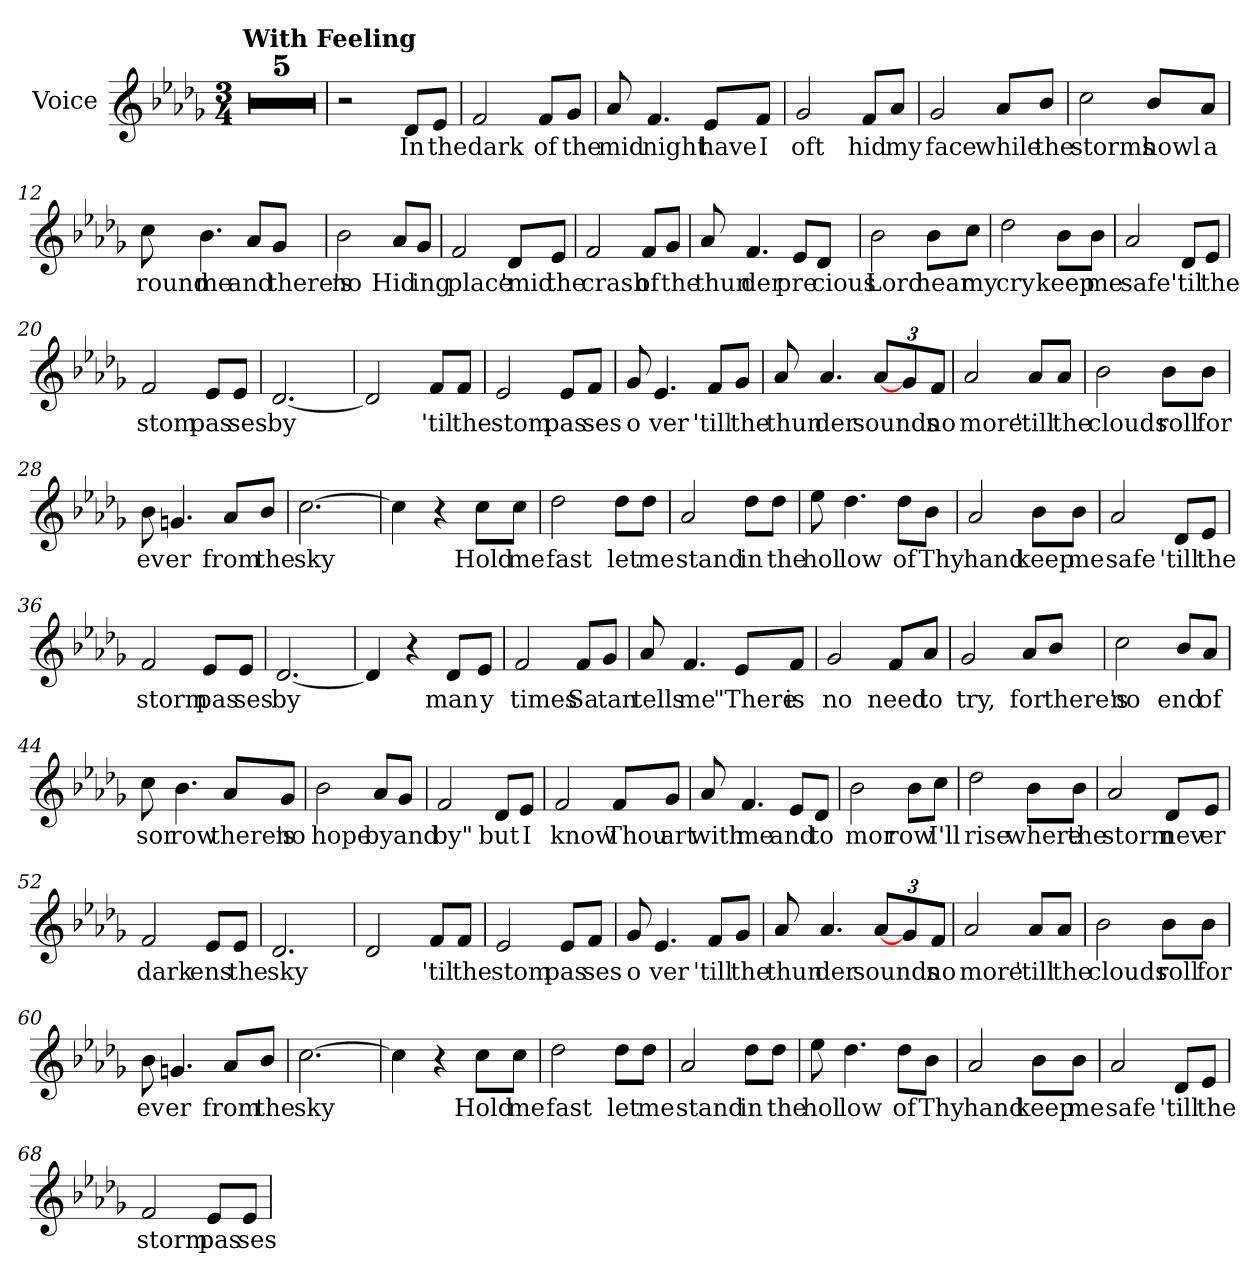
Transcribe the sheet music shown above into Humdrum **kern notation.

**kern	**text
*part1	*part1
*staff1	*staff1
*I"Voice	*
*I'V	*
*clefG2	*
*k[b-e-a-d-g-]	*
*D-:	*
*M3/4	*
*MM85	*
=1	=1
!LO:TX:a:B:t=With Feeling	!
2.r	.
=2	=2
2.r	.
=3	=3
2.r	.
=4	=4
2.r	.
=5	=5
2.r	.
=6	=6
2r	.
!	!LO:LY:b
8d-/L	In
!	!LO:LY:b
8e-/J	the
=7	=7
!	!LO:LY:b
2f/	dark
!	!LO:LY:b
8f/L	of
!	!LO:LY:b
8g-/J	the
=8	=8
!	!LO:LY:b
8a-/	mid
!	!LO:LY:b
4.f/	night
!	!LO:LY:b
8e-/L	have
!	!LO:LY:b
8f/J	I
=9	=9
!	!LO:LY:b
2g-/	oft
!	!LO:LY:b
8f/L	hid
!	!LO:LY:b
8a-/J	my
!!LO:LB:g=z
=10	=10
!	!LO:LY:b
2g-/	face
!	!LO:LY:b
8a-/L	while
!	!LO:LY:b
8b-/J	the
=11	=11
!	!LO:LY:b
2cc\	storms
!	!LO:LY:b
8b-/L	howl
!	!LO:LY:b
8a-/J	a
=12	=12
!	!LO:LY:b
8cc\	round
!	!LO:LY:b
4.b-\	me
!	!LO:LY:b
8a-/L	and
!	!LO:LY:b
8g-/J	there's
=13	=13
!	!LO:LY:b
2b-\	no
!	!LO:LY:b
8a-/L	Hid
!	!LO:LY:b
8g-/J	ing
=14	=14
!	!LO:LY:b
2f/	place
!	!LO:LY:b
8d-/L	'mid
!	!LO:LY:b
8e-/J	the
=15	=15
!	!LO:LY:b
2f/	crash
!	!LO:LY:b
8f/L	of
!	!LO:LY:b
8g-/J	the
!!LO:LB:g=z
=16	=16
!	!LO:LY:b
8a-/	thun
!	!LO:LY:b
4.f/	der
!	!LO:LY:b
8e-/L	pre
!	!LO:LY:b
8d-/J	cious
=17	=17
!	!LO:LY:b
2b-\	Lord
!	!LO:LY:b
8b-\L	hear
!	!LO:LY:b
8cc\J	my
=18	=18
!	!LO:LY:b
2dd-\	cry
!	!LO:LY:b
8b-\L	keep
!	!LO:LY:b
8b-\J	me
=19	=19
!	!LO:LY:b
2a-/	safe
!	!LO:LY:b
8d-/L	'til
!	!LO:LY:b
8e-/J	the
=20	=20
!	!LO:LY:b
2f/	stom
!	!LO:LY:b
8e-/L	pas
!	!LO:LY:b
8e-/J	ses
=21	=21
!	!LO:LY:b
[2.d-/	by
!!LO:LB:g=z
=22	=22
2d-/]	.
!	!LO:LY:b
8f/L	'til
!	!LO:LY:b
8f/J	the
=23	=23
!	!LO:LY:b
2e-/	stom
!	!LO:LY:b
8e-/L	pas
!	!LO:LY:b
8f/J	ses
=24	=24
!	!LO:LY:b
8g-/	o
!	!LO:LY:b
4.e-/	ver
!	!LO:LY:b
8f/L	'till
!	!LO:LY:b
8g-/J	the
=25	=25
!	!LO:LY:b
8a-/	thun
!	!LO:LY:b
4.a-/	der
!	!LO:LY:b
[12a-/L	sounds
12g-/	.
!	!LO:LY:b
12f/J	no
=26	=26
!	!LO:LY:b
2a-/	more
!	!LO:LY:b
8a-/L	'till
!	!LO:LY:b
8a-/J	the
!!LO:LB:g=z
=27	=27
!	!LO:LY:b
2b-\	clouds
!	!LO:LY:b
8b-\L	roll
!	!LO:LY:b
8b-\J	for
=28	=28
!	!LO:LY:b
8b-\	ev
!	!LO:LY:b
4.gn/	er
!	!LO:LY:b
8a-/L	from
!	!LO:LY:b
8b-/J	the
=29	=29
!	!LO:LY:b
[2.cc\	sky
=30	=30
4cc\]	.
4r	.
!	!LO:LY:b
8cc\L	Hold
!	!LO:LY:b
8cc\J	me
=31	=31
!	!LO:LY:b
2dd-\	fast
!	!LO:LY:b
8dd-\L	let
!	!LO:LY:b
8dd-\J	me
=32	=32
!	!LO:LY:b
2a-/	stand
!	!LO:LY:b
8dd-\L	in
!	!LO:LY:b
8dd-\J	the
!!LO:LB:g=z
=33	=33
!	!LO:LY:b
8ee-\	hol
!	!LO:LY:b
4.dd-\	low
!	!LO:LY:b
8dd-\L	of
!	!LO:LY:b
8b-\J	Thy
=34	=34
!	!LO:LY:b
2a-/	hand
!	!LO:LY:b
8b-\L	keep
!	!LO:LY:b
8b-\J	me
=35	=35
!	!LO:LY:b
2a-/	safe
!	!LO:LY:b
8d-/L	'till
!	!LO:LY:b
8e-/J	the
=36	=36
!	!LO:LY:b
2f/	storm
!	!LO:LY:b
8e-/L	pas
!	!LO:LY:b
8e-/J	ses
=37	=37
!	!LO:LY:b
[2.d-/	by
=38	=38
4d-/]	.
4r	.
!	!LO:LY:b
8d-/L	man
!	!LO:LY:b
8e-/J	y
!!LO:LB:g=z
=39	=39
!	!LO:LY:b
2f/	times
!	!LO:LY:b
8f/L	Sa
!	!LO:LY:b
8g-/J	tan
=40	=40
!	!LO:LY:b
8a-/	tells
!	!LO:LY:b
4.f/	me
!	!LO:LY:b
8e-/L	"There
!	!LO:LY:b
8f/J	is
=41	=41
!	!LO:LY:b
2g-/	no
!	!LO:LY:b
8f/L	need
!	!LO:LY:b
8a-/J	to
=42	=42
!	!LO:LY:b
2g-/	try,
!	!LO:LY:b
8a-/L	for
!	!LO:LY:b
8b-/J	there's
=43	=43
!	!LO:LY:b
2cc\	no
!	!LO:LY:b
8b-/L	end
!	!LO:LY:b
8a-/J	of
=44	=44
!	!LO:LY:b
8cc\	sor
!	!LO:LY:b
4.b-\	row
!	!LO:LY:b
8a-/L	there's
!	!LO:LY:b
8g-/J	no
!!LO:LB:g=z
=45	=45
!	!LO:LY:b
2b-\	hope
!	!LO:LY:b
8a-/L	by
!	!LO:LY:b
8g-/J	and
=46	=46
!	!LO:LY:b
2f/	by"
!	!LO:LY:b
8d-/L	but
!	!LO:LY:b
8e-/J	I
=47	=47
!	!LO:LY:b
2f/	know
!	!LO:LY:b
8f/L	Thou
!	!LO:LY:b
8g-/J	art
=48	=48
!	!LO:LY:b
8a-/	with
!	!LO:LY:b
4.f/	me
!	!LO:LY:b
8e-/L	and
!	!LO:LY:b
8d-/J	to
=49	=49
!	!LO:LY:b
2b-\	mor
!	!LO:LY:b
8b-\L	row
!	!LO:LY:b
8cc\J	I'll
=50	=50
!	!LO:LY:b
2dd-\	rise
!	!LO:LY:b
8b-\L	where
!	!LO:LY:b
8b-\J	the
!!LO:PB:g=z
=51	=51
!	!LO:LY:b
2a-/	storm
!	!LO:LY:b
8d-/L	nev
!	!LO:LY:b
8e-/J	er
=52	=52
!	!LO:LY:b
2f/	dark
!	!LO:LY:b
8e-/L	ens
!	!LO:LY:b
8e-/J	the
=53	=53
!	!LO:LY:b
2.d-/	sky
=54	=54
2d-/	.
!	!LO:LY:b
8f/L	'til
!	!LO:LY:b
8f/J	the
=55	=55
!	!LO:LY:b
2e-/	stom
!	!LO:LY:b
8e-/L	pas
!	!LO:LY:b
8f/J	ses
=56	=56
!	!LO:LY:b
8g-/	o
!	!LO:LY:b
4.e-/	ver
!	!LO:LY:b
8f/L	'till
!	!LO:LY:b
8g-/J	the
!!LO:LB:g=z
=57	=57
!	!LO:LY:b
8a-/	thun
!	!LO:LY:b
4.a-/	der
!	!LO:LY:b
[12a-/L	sounds
12g-/	.
!	!LO:LY:b
12f/J	no
=58	=58
!	!LO:LY:b
2a-/	more
!	!LO:LY:b
8a-/L	'till
!	!LO:LY:b
8a-/J	the
=59	=59
!	!LO:LY:b
2b-\	clouds
!	!LO:LY:b
8b-\L	roll
!	!LO:LY:b
8b-\J	for
=60	=60
!	!LO:LY:b
8b-\	ev
!	!LO:LY:b
4.gn/	er
!	!LO:LY:b
8a-/L	from
!	!LO:LY:b
8b-/J	the
=61	=61
!	!LO:LY:b
[2.cc\	sky
=62	=62
4cc\]	.
4r	.
!	!LO:LY:b
8cc\L	Hold
!	!LO:LY:b
8cc\J	me
!!LO:LB:g=z
=63	=63
!	!LO:LY:b
2dd-\	fast
!	!LO:LY:b
8dd-\L	let
!	!LO:LY:b
8dd-\J	me
=64	=64
!	!LO:LY:b
2a-/	stand
!	!LO:LY:b
8dd-\L	in
!	!LO:LY:b
8dd-\J	the
=65	=65
!	!LO:LY:b
8ee-\	hol
!	!LO:LY:b
4.dd-\	low
!	!LO:LY:b
8dd-\L	of
!	!LO:LY:b
8b-\J	Thy
=66	=66
!	!LO:LY:b
2a-/	hand
!	!LO:LY:b
8b-\L	keep
!	!LO:LY:b
8b-\J	me
=67	=67
!	!LO:LY:b
2a-/	safe
!	!LO:LY:b
8d-/L	'till
!	!LO:LY:b
8e-/J	the
=68	=68
!	!LO:LY:b
2f/	storm
!	!LO:LY:b
8e-/L	pas
!	!LO:LY:b
8e-/J	ses
=	=
*-	*-
